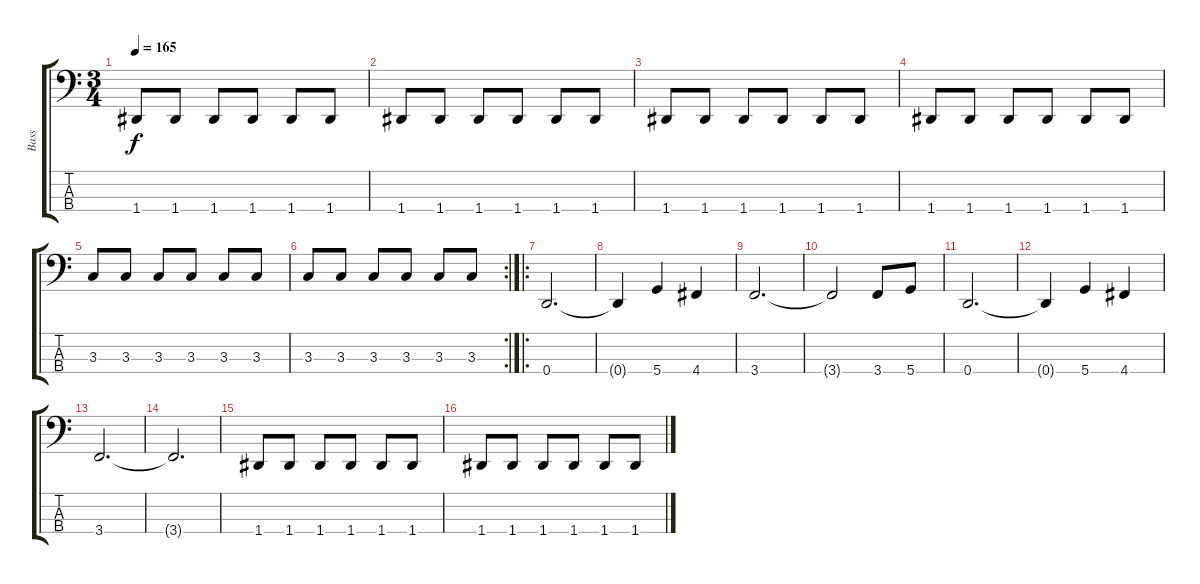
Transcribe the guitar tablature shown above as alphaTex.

\track ("Bass" "Bass") {instrument electricbassfinger}
\staff {score tabs}
\tuning (G2 D2 A1 D1) {hide}
\ts (3 4)
\tempo 165
\clef f4
\ks c
1.4.8{dy f} 1.4.8 1.4.8 1.4.8 1.4.8 1.4.8 |
1.4.8 1.4.8 1.4.8 1.4.8 1.4.8 1.4.8 |
1.4.8 1.4.8 1.4.8 1.4.8 1.4.8 1.4.8 |
1.4.8 1.4.8 1.4.8 1.4.8 1.4.8 1.4.8 |
3.3.8 3.3.8 3.3.8 3.3.8 3.3.8 3.3.8 |
\rc 2
3.3.8 3.3.8 3.3.8 3.3.8 3.3.8 3.3.8 |
\ro
0.4.2{d} |
0.4{t}.4 5.4.4 4.4.4 |
3.4.2{d} |
3.4{t}.2 3.4.8 5.4.8 |
0.4.2{d} |
0.4{t}.4 5.4.4 4.4.4 |
3.4.2{d} |
3.4{t}.2{d} |
1.4.8 1.4.8 1.4.8 1.4.8 1.4.8 1.4.8 |
1.4.8 1.4.8 1.4.8 1.4.8 1.4.8 1.4.8
